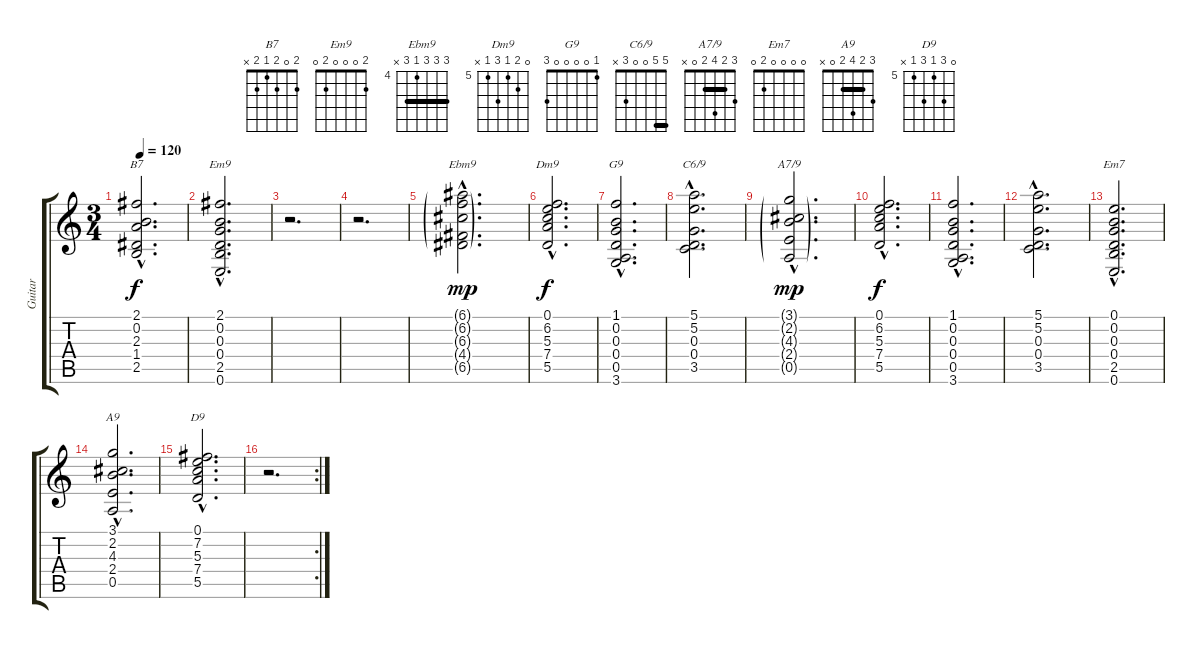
\track ("Guitar" "Guitar") {instrument acousticguitarnylon}
\staff {score tabs}
\tuning (E4 B3 G3 D3 A2 E2) {hide}
\chord ("B7" 2 0 2 1 2 x)
\chord ("Em9" 2 0 0 0 2 0)
\chord ("Ebm9" 6 6 6 4 6 x) {firstfret 4 barre 6}
\chord ("Dm9" 0 6 5 7 5 x) {firstfret 5}
\chord ("G9" 1 0 0 0 0 3)
\chord ("C6/9" 5 5 0 0 3 x) {barre 5}
\chord ("A7/9" 3 2 4 2 0 x) {barre 2}
\chord ("Em7" 0 0 0 0 2 0)
\chord ("A9" 3 2 4 2 0 x) {barre 2}
\chord ("D9" 0 7 5 7 5 x) {firstfret 5}
\ts (3 4)
\tempo 120
\clef g2
\ks c
(2.1{hac} 0.2{hac} 2.3{hac} 1.4{hac} 2.5{hac}).2{d ch "B7" dy f} |
(2.1{hac} 0.2{hac} 0.3{hac} 0.4{hac} 2.5{hac} 0.6{hac}).2{d ch "Em9"} |
r.2{d} |
r.2{d} |
(6.1{g hac} 6.2{g hac} 6.3{g hac} 4.4{g hac} 6.5{g hac}).2{d ch "Ebm9" dy mp} |
(0.1{hac} 6.2{hac} 5.3{hac} 7.4{hac} 5.5{hac}).2{d ch "Dm9" dy f} |
(1.1{hac} 0.2{hac} 0.3{hac} 0.4{hac} 0.5{hac} 3.6{hac}).2{d ch "G9"} |
(5.1{hac} 5.2{hac} 0.3{hac} 0.4{hac} 3.5{hac}).2{d ch "C6/9"} |
(3.1{g hac} 2.2{g hac} 4.3{g hac} 2.4{g hac} 0.5{g hac}).2{d ch "A7/9" dy mp} |
(0.1{hac} 6.2{hac} 5.3{hac} 7.4{hac} 5.5{hac}).2{d dy f} |
(1.1{hac} 0.2{hac} 0.3{hac} 0.4{hac} 0.5{hac} 3.6{hac}).2{d} |
(5.1{hac} 5.2{hac} 0.3{hac} 0.4{hac} 3.5{hac}).2{d} |
(0.1{hac} 0.2{hac} 0.3{hac} 0.4{hac} 2.5{hac} 0.6{hac}).2{d ch "Em7"} |
(3.1{hac} 2.2{hac} 4.3{hac} 2.4{hac} 0.5{hac}).2{d ch "A9"} |
(0.1{hac} 7.2{hac} 5.3{hac} 7.4{hac} 5.5{hac}).2{d ch "D9"} |
\rc 2
r.2{d}
